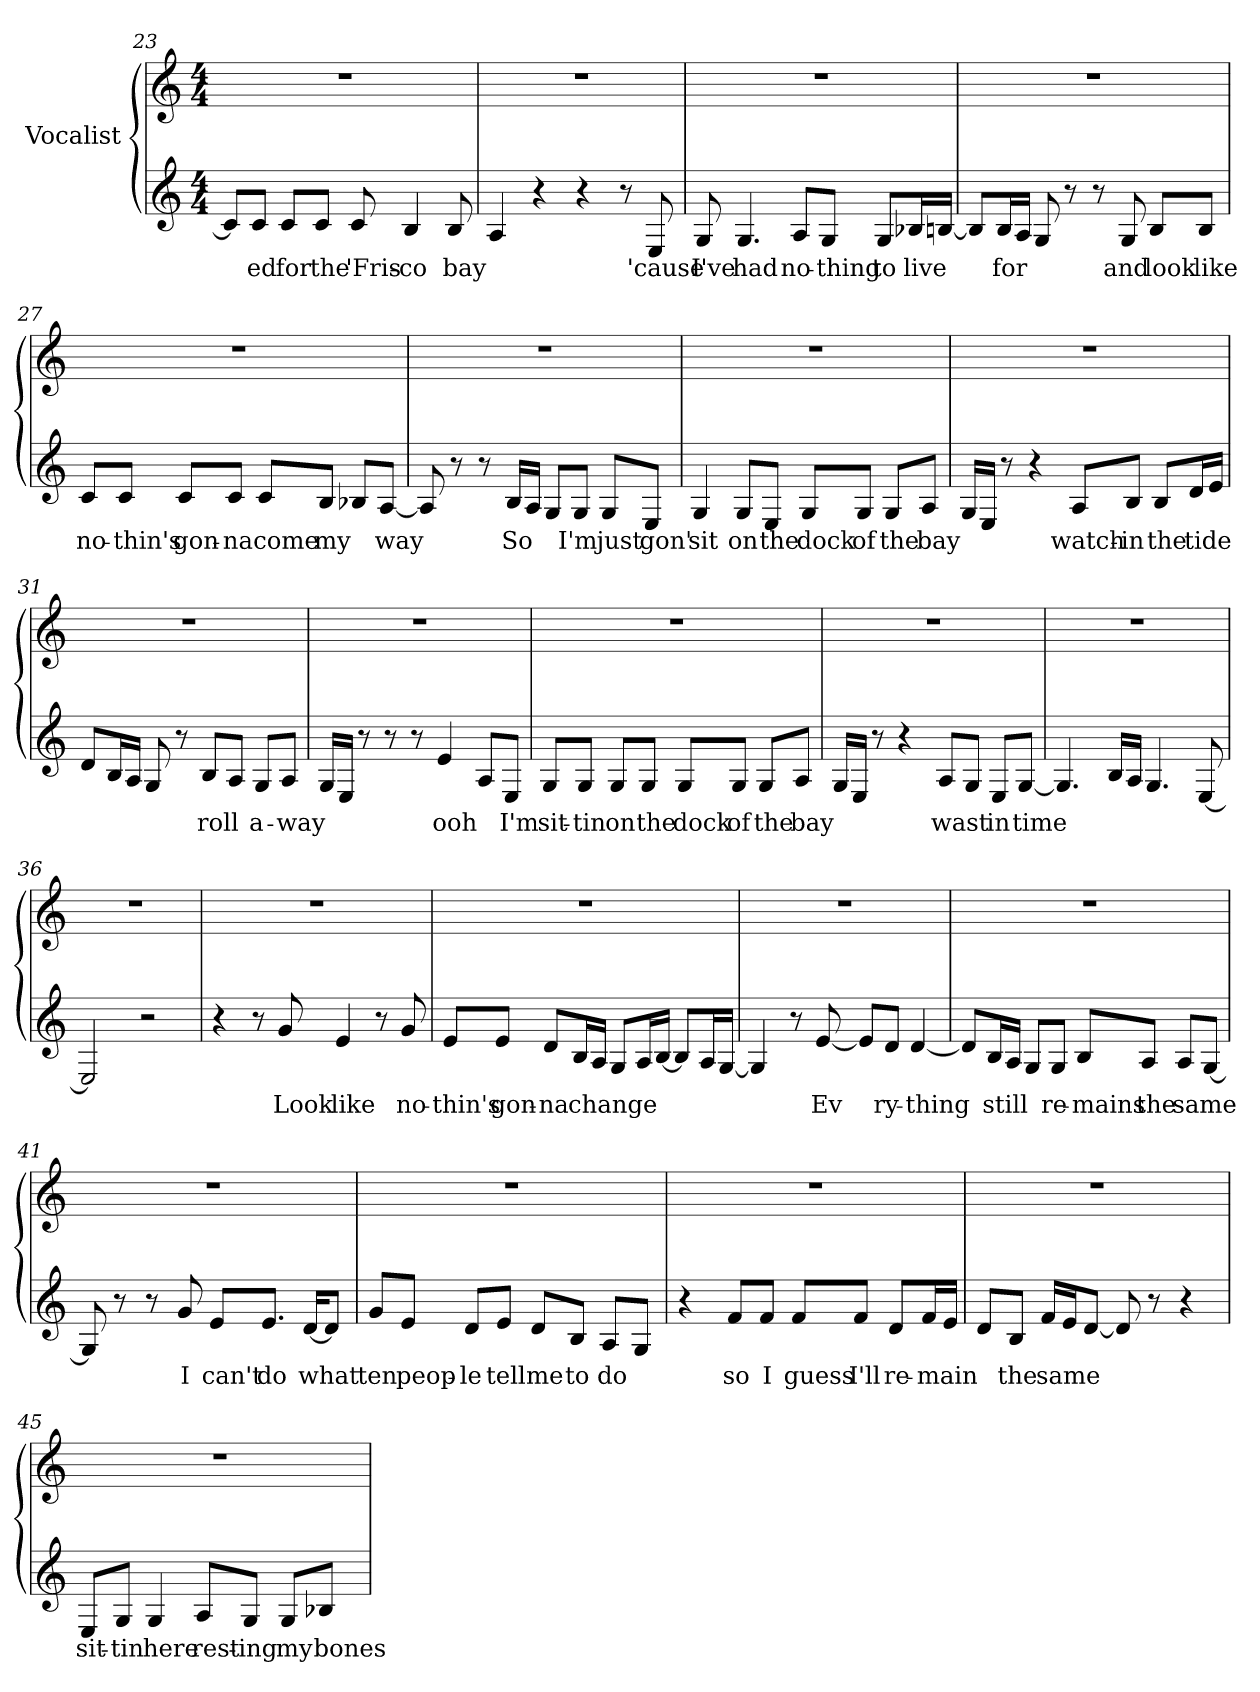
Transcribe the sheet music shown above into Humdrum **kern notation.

**kern	**text	**kern
*part1	*part1	*part1
*staff2	*staff2	*staff1
*I"Vocalist	*	*
*clefG2	*	*clefG2
*M4/4	*	*M4/4
=23	=23	=23
8c/L]	_	1r
8c/J	-ed	.
8c/L	for	.
8c/J	the	.
8c	'Fris-	.
4B	-co	.
8B	bay	.
=24	=24	=24
4A	_	1r
4r	.	.
4r	.	.
8r	.	.
8E	'cause	.
=25	=25	=25
8G	I've	1r
4.G	had	.
8A/L	no-	.
8G/J	-thing	.
8G/L	to	.
16B-X/L	live	.
[16Bn/JJ	_	.
=26	=26	=26
8B/L]	_	1r
16B/L	for	.
16A/JJ	_	.
8G	_	.
8r	.	.
8r	.	.
8G	and	.
8B/L	look	.
8B/J	like	.
=27	=27	=27
8c/L	no-	1r
8c/J	-thin's	.
8c/L	gon-	.
8c/J	-na	.
8c/L	come	.
8B/J	my	.
8B-X/L	_	.
[8A/J	way	.
=28	=28	=28
8A]	_	1r
8r	.	.
8r	.	.
16B/LL	So	.
16A/JJ	_	.
8G/L	_	.
8G/J	I'm	.
8G/L	just	.
8E/J	gon'	.
=29	=29	=29
4G	sit	1r
8G/L	on	.
8E/J	the	.
8G/L	dock	.
8G/J	of	.
8G/L	the	.
8A/J	bay	.
=30	=30	=30
16G/LL	_	1r
16E/JJ	_	.
8r	.	.
4r	.	.
8A/L	watch-	.
8B/J	-in	.
8B/L	the	.
16d/L	tide	.
16e/JJ	_	.
=31	=31	=31
8d/L	_	1r
16B/L	_	.
16A/JJ	_	.
8G	_	.
8r	.	.
8B/L	roll	.
8A/J	_	.
8G/L	a-	.
8A/J	-way	.
=32	=32	=32
16G/LL	_	1r
16E/JJ	_	.
8r	.	.
8r	.	.
8r	.	.
4e	ooh	.
8A/L	_	.
8E/J	I'm	.
=33	=33	=33
8G/L	sit-	1r
8G/J	-tin	.
8G/L	on	.
8G/J	the	.
8G/L	dock	.
8G/J	of	.
8G/L	the	.
8A/J	bay	.
=34	=34	=34
16G/LL	_	1r
16E/JJ	_	.
8r	.	.
4r	.	.
8A/L	wast-	.
8G/J	_	.
8E/L	-in	.
[8G/J	time	.
=35	=35	=35
4.G]	_	1r
16B/LL	_	.
16A/JJ	_	.
4.G	_	.
[8E	_	.
=36	=36	=36
2E]	_	1r
2r	.	.
=37	=37	=37
4r	.	1r
8r	.	.
8g	Look	.
4e	like	.
8r	.	.
8g	no-	.
=38	=38	=38
8e/L	-thin's	1r
8e/J	gon-	.
8d/L	-na	.
16B/L	change	.
16A/JJ	_	.
8G/L	_	.
16A/L	_	.
[16B/JJ	_	.
8B/L]	_	.
16A/L	_	.
[16G/JJ	_	.
=39	=39	=39
4G]	_	1r
8r	.	.
[8e	Ev	.
8e/L]	_	.
8d/J	-ry-	.
[4d	-thing	.
=40	=40	=40
8d/L]	_	1r
16B/L	still	.
16A/JJ	_	.
8G/L	_	.
8G/J	re-	.
8B/L	-mains	.
8A/J	the	.
8A/L	same	.
[8G/J	_	.
=41	=41	=41
8G]	_	1r
8r	.	.
8r	.	.
8g	I	.
8e/L	can't	.
8.e/J	do	.
[16d/KL	what	.
8d/J]	_	.
=42	=42	=42
8g/L	ten	1r
8e/J	peop-	.
8d/L	-le	.
8e/J	tell	.
8d/L	me	.
8B/J	to	.
8A/L	do	.
8G/J	_	.
=43	=43	=43
4r	.	1r
8f/L	so	.
8f/J	I	.
8f/L	guess	.
8f/J	I'll	.
8d/L	re-	.
16f/L	-main	.
16e/JJ	_	.
=44	=44	=44
8d/L	_	1r
8B/J	the	.
16f/LL	same	.
16e/J	_	.
[8d/J	_	.
8d]	_	.
8r	.	.
4r	.	.
=45	=45	=45
8E/L	sit-	1r
8G/J	-tin	.
4G	here	.
8A/L	rest-	.
8G/J	-ing	.
8G/L	my	.
8B-X/J	bones	.
=	=	=
*-	*-	*-
